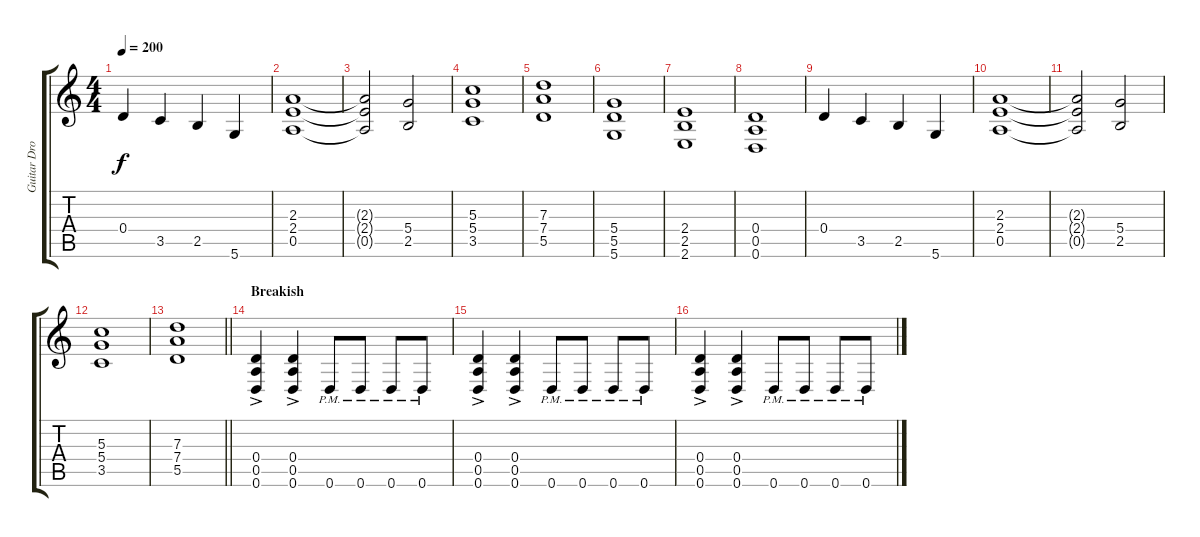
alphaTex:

\track ("Guitar DropD" "Guitar Dro") {instrument distortionguitar}
\staff {score tabs}
\tuning (E4 B3 G3 D3 A2 D2) {hide}
\ts (4 4)
\tempo 200
\clef g2
\ks c
0.4.4{dy f} 3.5.4 2.5.4 5.6.4 |
(2.3 2.4 0.5).1 |
(2.3{t} 2.4{t} 0.5{t}).2 (5.4 2.5).2 |
(5.3 5.4 3.5).1 |
(7.3 7.4 5.5).1 |
(5.4 5.5 5.6).1 |
(2.4 2.5 2.6).1 |
(0.4 0.5 0.6).1 |
0.4.4 3.5.4 2.5.4 5.6.4 |
(2.3 2.4 0.5).1 |
(2.3{t} 2.4{t} 0.5{t}).2 (5.4 2.5).2 |
(5.3 5.4 3.5).1 |
\barLineRight lightlight
(7.3 7.4 5.5).1 |
\section ("" "Breakish")
(0.4{ac} 0.5{ac} 0.6{ac}).4 (0.4{ac} 0.5{ac} 0.6{ac}).4 0.6{pm}.8 0.6{pm}.8 0.6{pm}.8 0.6{pm}.8 |
(0.4{ac} 0.5{ac} 0.6{ac}).4 (0.4{ac} 0.5{ac} 0.6{ac}).4 0.6{pm}.8 0.6{pm}.8 0.6{pm}.8 0.6{pm}.8 |
(0.4{ac} 0.5{ac} 0.6{ac}).4 (0.4{ac} 0.5{ac} 0.6{ac}).4 0.6{pm}.8 0.6{pm}.8 0.6{pm}.8 0.6{pm}.8
